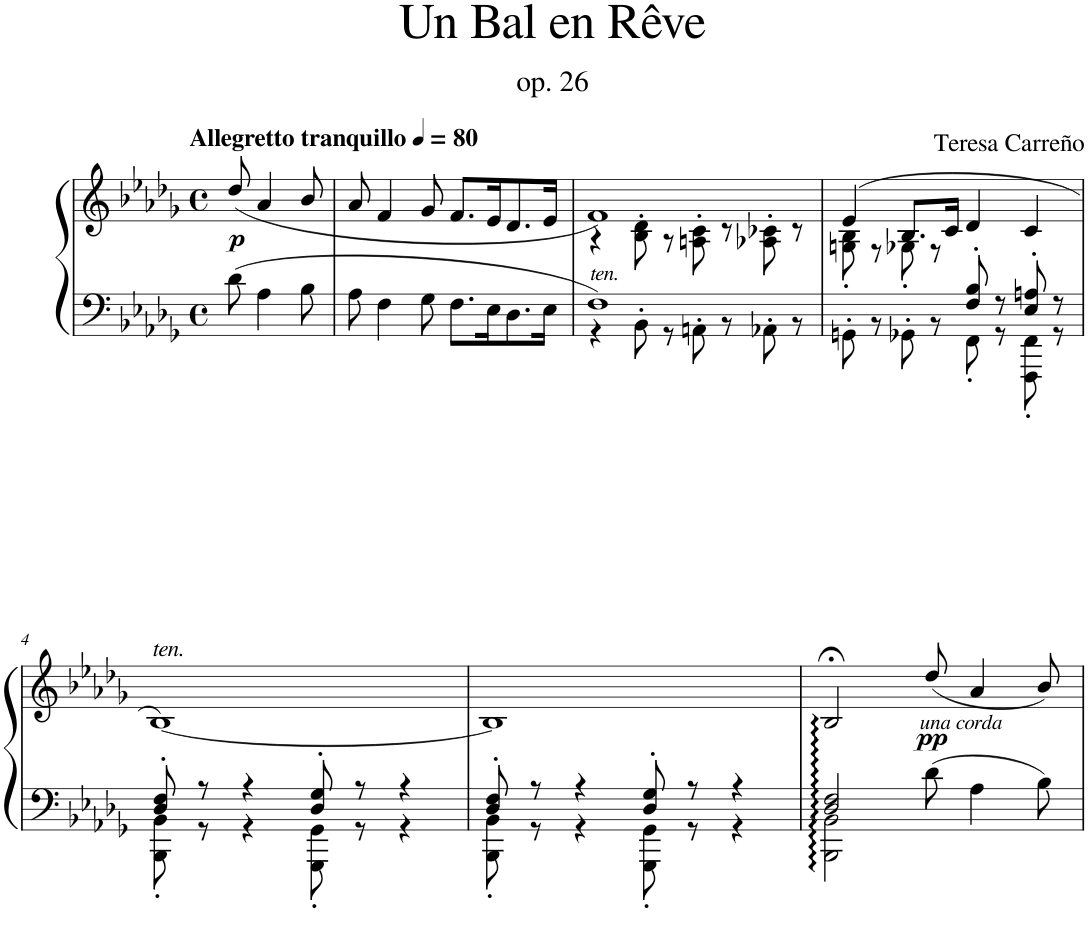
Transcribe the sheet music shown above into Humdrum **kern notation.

**kern	**kern	**dynam
*part1	*part1	*part1
*staff2	*staff1	*staff1/2
*I"Piano	*	*
*I'Pno.	*	*
*clefF4	*clefG2	*
*k[b-e-a-d-g-]	*k[b-e-a-d-g-]	*
*M4/4	*M4/4	*
*met(c)	*met(c)	*
*MM80	*MM80	*
=	=	=
!	!LO:TX:a:B:t=Allegretto tranquillo	!
!	!	!LO:DY:b
8d-\	(<8dd-/	p
4A-\	4a-/	.
8B-\	8b-/	.
=1	=1	=1
8A-\	8a-/	.
4F\	4f/	.
8G-\	8g-/	.
8.F\L	8.f/L	.
16E-\K	16e-/K	.
8.D-\	8.d-/	.
16E-\Jk	16e-/Jk	.
=2	=2	=2
*^	*^	*
!LO:TX:a:i:t=ten.	!	!	!	!
1F	4r	1f)	4r	.
.	8BB-'>\	.	8B-\'> 8d-\'>	.
.	8r	.	8r	.
.	8AAn'>\	.	8An\'> 8c\'>	.
.	8r	.	8r	.
.	8AA-X'>\	.	8A-X\'> 8c-X\'>	.
.	8r	.	8r	.
=3	=3	=3	=3	=3
2ryy	8GGn'>\	(>4e-/	8Gn\' 8B-\'	.
.	8r	.	8r	.
.	8GG-X'>\	8.B-/L	8G-X'\	.
.	8r	.	8r	.
.	.	16c/Jk	.	.
8F/' 8B-/'	8FF'\	4d-/	2ryy	.
8r	8r	.	.	.
8E-/' 8An/'	8FFF\' 8FF\'	4c/	.	.
8r	8r	.	.	.
*	*	*v	*v	*
!!LO:LB:g=z
=4	=4	=4	=4
!	!	!LO:TX:a:i:t=ten.	!
8D-/' 8F/'	8BBB-\' 8BB-\'	[1B-)	.
8r	8r	.	.
4r	4r	.	.
8D-/' 8G-/'	8GGG-\' 8GG-\'	.	.
8r	8r	.	.
4r	4r	.	.
=5	=5	=5	=5
8D-/' 8F/'	8BBB-\' 8BB-\'	1B-]	.
8r	8r	.	.
4r	4r	.	.
8D-/' 8G-/'	8GGG-\' 8GG-\'	.	.
8r	8r	.	.
4r	4r	.	.
=6	=6	=6	=6
2D-/: 2F/:	2BBB-\: 2BB-\:	2B-;</	.
!	!	!LO:TX:b:i:t=una corda	!
!	!	!	!LO:DY:b
8d-\	2ryy	(<8dd-/	pp
4A-\	.	4a-/	.
8B-\	.	8b-/)	.
*v	*v	*	*
=	=	=
*-	*-	*-
